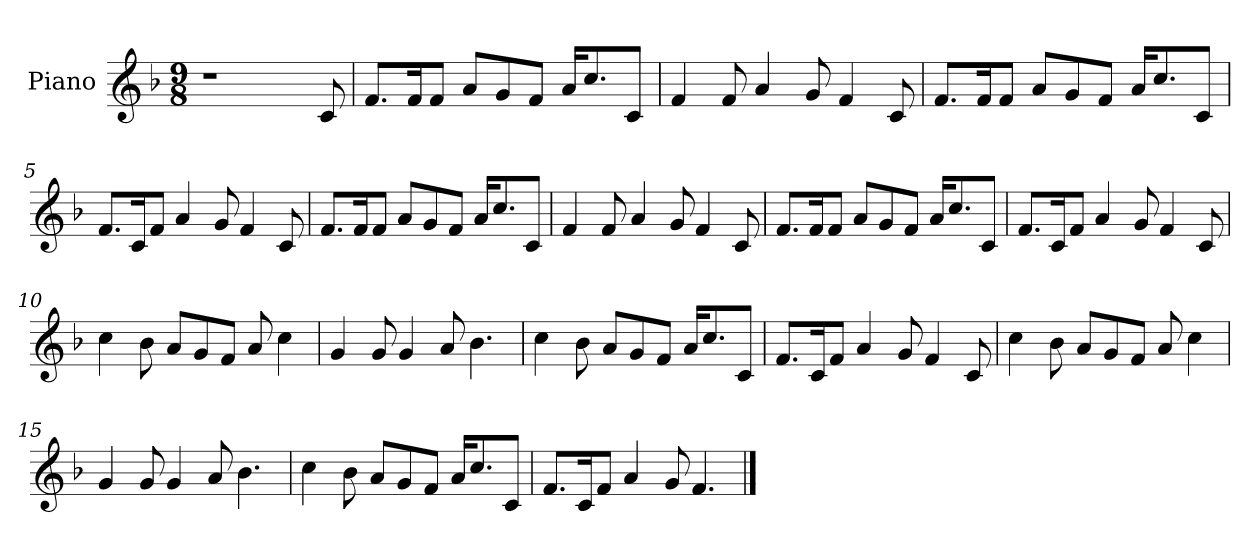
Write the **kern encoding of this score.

**kern
*part1
*staff1
*I"Piano
*I'Pno
*clefG2
*k[b-]
*M9/8
=1
1r
8c/
=2
8.f/L
16f/K
8f/J
8a/L
8g/
8f/J
16a/KL
8.cc/
8c/J
=3
4f/
8f/
4a/
8g/
4f/
8c/
=4
8.f/L
16f/K
8f/J
8a/L
8g/
8f/J
16a/KL
8.cc/
8c/J
=5
8.f/L
16c/K
8f/J
4a/
8g/
4f/
8c/
=6
8.f/L
16f/K
8f/J
8a/L
8g/
8f/J
16a/KL
8.cc/
8c/J
=7
4f/
8f/
4a/
8g/
4f/
8c/
=8
8.f/L
16f/K
8f/J
8a/L
8g/
8f/J
16a/KL
8.cc/
8c/J
=9
8.f/L
16c/K
8f/J
4a/
8g/
4f/
8c/
=10
4cc\
8b-\
8a/L
8g/
8f/J
8a/
4cc\
=11
4g/
8g/
4g/
8a/
4.b-\
=12
4cc\
8b-\
8a/L
8g/
8f/J
16a/KL
8.cc/
8c/J
=13
8.f/L
16c/K
8f/J
4a/
8g/
4f/
8c/
=14
4cc\
8b-\
8a/L
8g/
8f/J
8a/
4cc\
=15
4g/
8g/
4g/
8a/
4.b-\
=16
4cc\
8b-\
8a/L
8g/
8f/J
16a/KL
8.cc/
8c/J
=17
8.f/L
16c/K
8f/J
4a/
8g/
4.f/
==
*-
